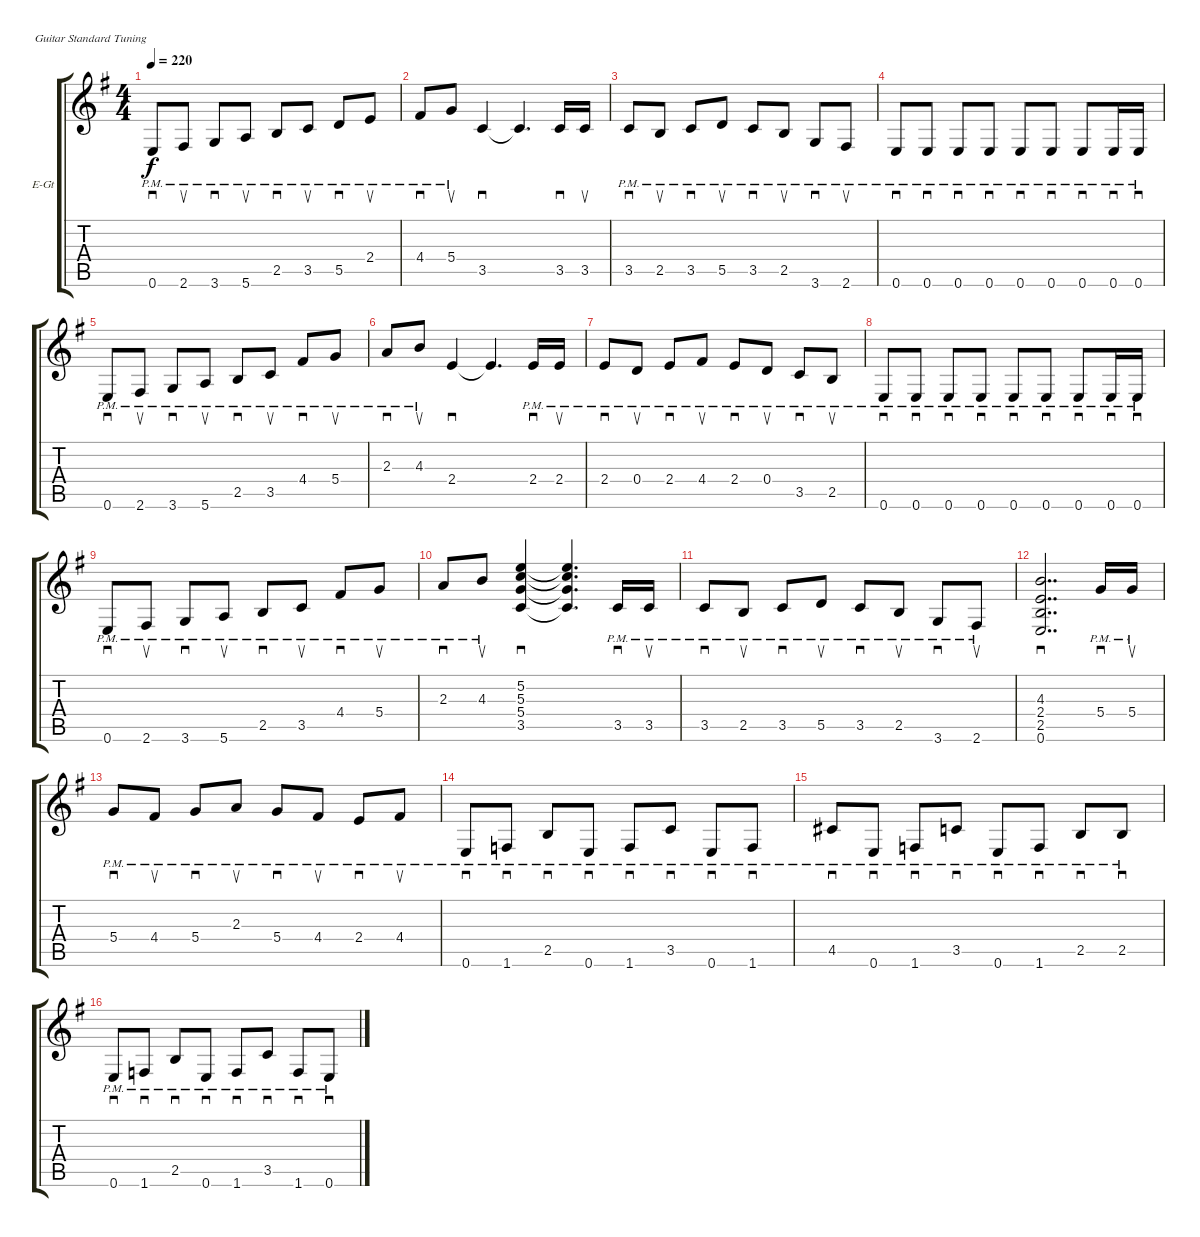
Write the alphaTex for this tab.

\defaultSystemsLayout 4
\bracketExtendMode groupsimilarinstruments
\firstSystemTrackNameOrientation horizontal
\otherSystemsTrackNameOrientation horizontal
\chordDiagramsInScore
\track ("Kirk H." "E-Gt") {instrument overdrivenguitar}
\staff {score tabs}
\tuning (E4 B3 G3 D3 A2 E2)
\ts (4 4)
\tempo 220
\clef g2
\ks g
0.6{pm}.8{sd dy f} 2.6{pm}.8{su} 3.6{pm}.8{sd} 5.6{pm}.8{su} 2.5{pm}.8{sd} 3.5{pm}.8{su} 5.5{pm}.8{sd} 2.4{pm}.8{su} |
4.4{pm}.8{sd} 5.4{pm}.8{su} 3.5.4{sd} 3.5{t}.4{d} 3.5.16{sd} 3.5.16{su} |
3.5{pm}.8{sd} 2.5{pm}.8{su} 3.5{pm}.8{sd} 5.5{pm}.8{su} 3.5{pm}.8{sd} 2.5{pm}.8{su} 3.6{pm}.8{sd} 2.6{pm}.8{su} |
0.6{pm}.8{sd} 0.6{pm}.8{sd} 0.6{pm}.8{sd} 0.6{pm}.8{sd} 0.6{pm}.8{sd} 0.6{pm}.8{sd} 0.6{pm}.8{sd} 0.6{pm}.16{sd} 0.6{pm}.16{sd} |
0.6{pm}.8{sd} 2.6{pm}.8{su} 3.6{pm}.8{sd} 5.6{pm}.8{su} 2.5{pm}.8{sd} 3.5{pm}.8{su} 4.4{pm}.8{sd} 5.4{pm}.8{su} |
2.3{pm}.8{sd} 4.3{pm}.8{su} 2.4.4{sd} 2.4{t}.4{d} 2.4{pm}.16{sd} 2.4{pm}.16{su} |
2.4{pm}.8{sd} 0.4{pm}.8{su} 2.4{pm}.8{sd} 4.4{pm}.8{su} 2.4{pm}.8{sd} 0.4{pm}.8{su} 3.5{pm}.8{sd} 2.5{pm}.8{su} |
0.6{pm}.8{sd} 0.6{pm}.8{sd} 0.6{pm}.8{sd} 0.6{pm}.8{sd} 0.6{pm}.8{sd} 0.6{pm}.8{sd} 0.6{pm}.8{sd} 0.6{pm}.16{sd} 0.6{pm}.16{sd} |
0.6{pm}.8{sd} 2.6{pm}.8{su} 3.6{pm}.8{sd} 5.6{pm}.8{su} 2.5{pm}.8{sd} 3.5{pm}.8{su} 4.4{pm}.8{sd} 5.4{pm}.8{su} |
2.3{pm}.8{sd} 4.3{pm}.8{su} (3.5 5.4 5.3 5.2).4{sd} (3.5{t} 5.4{t} 5.3{t} 5.2{t}).4{d} 3.5{pm}.16{sd} 3.5{pm}.16{su} |
3.5{pm}.8{sd} 2.5{pm}.8{su} 3.5{pm}.8{sd} 5.5{pm}.8{su} 3.5{pm}.8{sd} 2.5{pm}.8{su} 3.6{pm}.8{sd} 2.6{pm}.8{su} |
(0.6 2.5 2.4 4.3).2{dd sd} 5.4{pm}.16{sd} 5.4{pm}.16{su} |
5.4{pm}.8{sd} 4.4{pm}.8{su} 5.4{pm}.8{sd} 2.3{pm}.8{su} 5.4{pm}.8{sd} 4.4{pm}.8{su} 2.4{pm}.8{sd} 4.4{pm}.8{su} |
0.6{pm}.8{sd} 1.6{pm}.8{sd} 2.5{pm}.8{sd} 0.6{pm}.8{sd} 1.6{pm}.8{sd} 3.5{pm}.8{sd} 0.6{pm}.8{sd} 1.6{pm}.8{sd} |
4.5{pm}.8{sd} 0.6{pm}.8{sd} 1.6{pm}.8{sd} 3.5{pm}.8{sd} 0.6{pm}.8{sd} 1.6{pm}.8{sd} 2.5{pm}.8{sd} 2.5{pm}.8{sd} |
0.6{pm}.8{sd} 1.6{pm}.8{sd} 2.5{pm}.8{sd} 0.6{pm}.8{sd} 1.6{pm}.8{sd} 3.5{pm}.8{sd} 1.6{pm}.8{sd} 0.6{pm}.8{sd}
